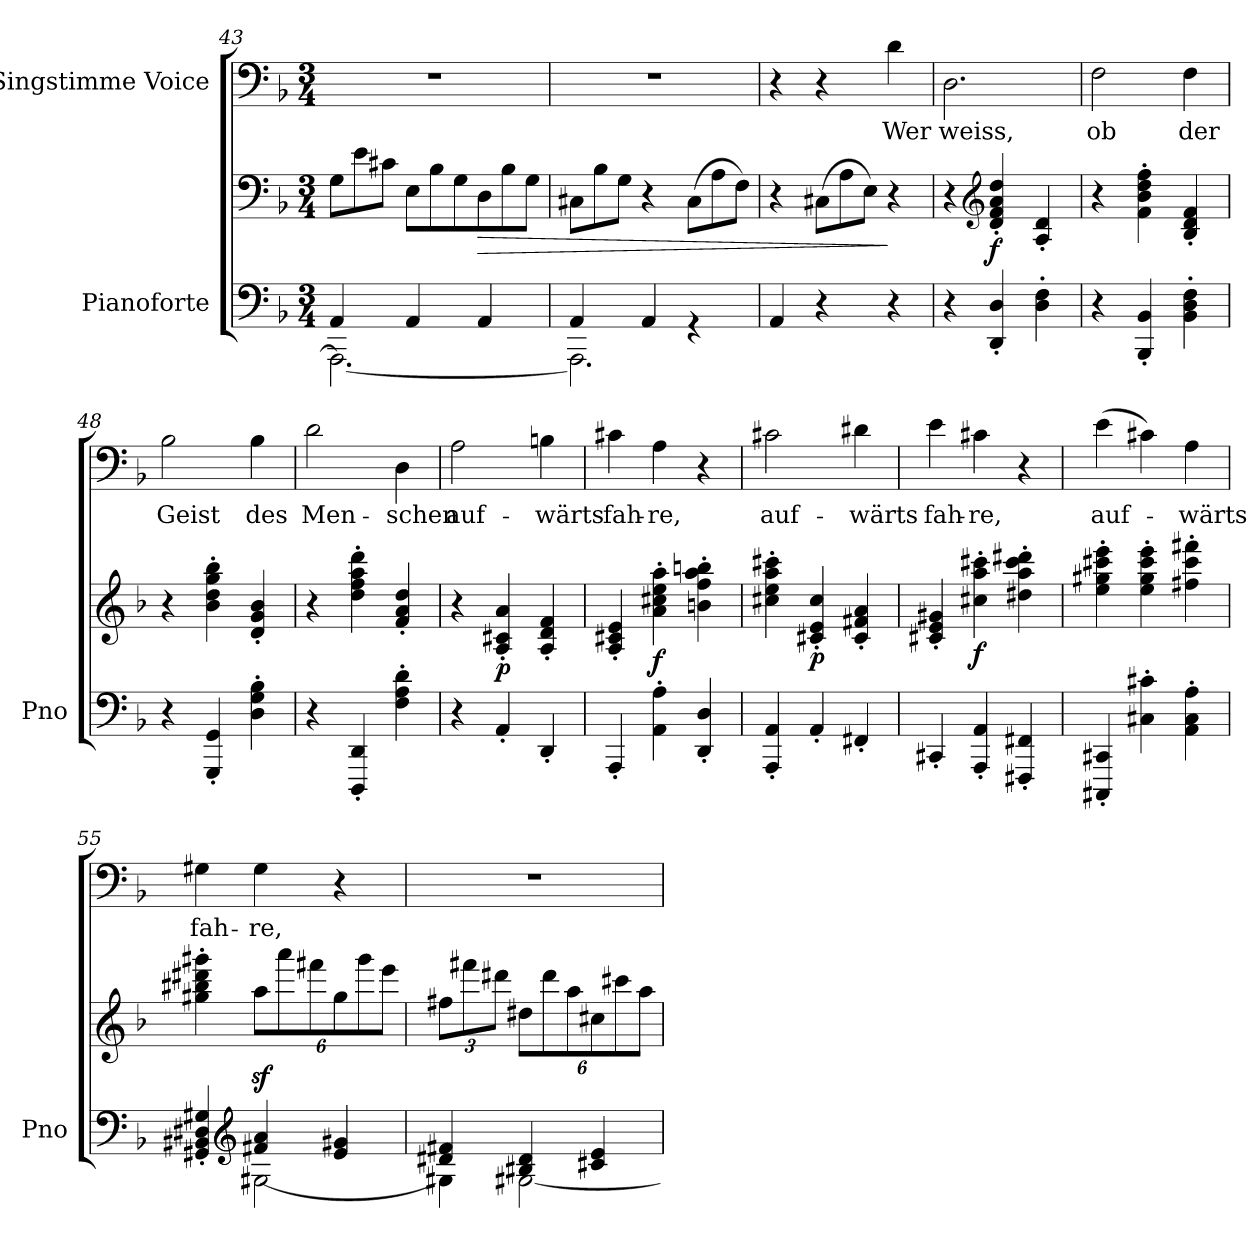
**kern	**kern	**dynam	**kern	**text
*part2	*part2	*part2	*part1	*part1
*staff3	*staff2	*staff2/3	*staff1	*staff1
*I"Pianoforte	*	*	*I"Singstimme Voice	*
*I'Pno	*	*	*	*
*clefF4	*clefF4	*	*clefF4	*
*k[b-]	*k[b-]	*	*k[b-]	*
*M3/4	*M3/4	*	*M3/4	*
*MM178	*MM178	*	*MM178	*
=43	=43	=43	=43	=43
*^	*	*	*	*
*	*	*Xtuplet	*	*	*
4AA/	2.AAA\_	12G\L	.	2.r	.
.	.	12e\	.	.	.
.	.	12c#X\J	.	.	.
4AA/	.	12E\L	.	.	.
.	.	12B-\	.	.	.
.	.	12G\	.	.	.
!	!	!	!LO:HP:b	!	!
4AA/	.	12D\	>	.	.
.	.	12B-\	.	.	.
.	.	12G\J	.	.	.
=44	=44	=44	=44	=44	=44
*	*	*	*	*^	*
4AA/	2.AAA\]	12C#X\L	.	2.r	4ryy	.
.	.	12B-\	.	.	.	.
.	.	12G\J	.	.	.	.
*	*	*	*	*MM172	*	*
4AA/	.	4r	.	.	2ryy	.
4rGG	.	(>12C#\L	.	.	.	.
.	.	12A\	.	.	.	.
.	.	12F\J)	.	.	.	.
*v	*v	*	*	*v	*v	*
!!LO:LB:g=z
=45	=45	=45	=45	=45
*	*	*	*MM164	*
4AA/	4r	.	4r	.
4r	(>12C#X\L	.	4r	.
.	12A\	.	.	.
.	12E\J)	.	.	.
!	!	!	!	!LO:LY:b
4r	4r	]	4d\	Wer
=46	=46	=46	=46	=46
!	!	!	!	!LO:LY:b
4r	4r	.	2.D\	weiss,
*	*clefG2	*	*	*
!	!	!LO:DY:b	!	!
4DD/' 4D/'	4d/' 4f/' 4a/' 4dd/'	f	.	.
4D\' 4F\'	4A/' 4d/'	.	.	.
=47	=47	=47	=47	=47
!	!	!	!	!LO:LY:b
4r	4r	.	2F\	ob
4BBB-/' 4BB-/'	4f\' 4b-\' 4dd\' 4ff\'	.	.	.
!	!	!	!	!LO:LY:b
4BB-\' 4D\' 4F\'	4B-/' 4d/' 4f/'	.	4F\	der
=48	=48	=48	=48	=48
!	!	!	!	!LO:LY:b
4r	4r	.	2B-\	Geist
4GGG/' 4GG/'	4b-\' 4dd\' 4gg\' 4bb-\'	.	.	.
!	!	!	!	!LO:LY:b
4D\' 4G\' 4B-\'	4d/' 4g/' 4b-/'	.	4B-\	des
=49	=49	=49	=49	=49
!	!	!	!	!LO:LY:b
4r	4r	.	2d\	Men-
4DDD/' 4DD/'	4dd\' 4ff\' 4aa\' 4ddd\'	.	.	.
!	!	!	!	!LO:LY:b
4F\' 4A\' 4d\'	4f/' 4a/' 4dd/'	.	4D\	-schen
=50	=50	=50	=50	=50
!	!	!	!	!LO:LY:b
4r	4r	.	2A\	auf-
!	!	!LO:DY:b	!	!
4AA'/	4A/' 4c#X/' 4a/'	p	.	.
!	!	!	!	!LO:LY:b
4DD'/	4A/' 4d/' 4f/'	.	4Bn\	-wärts
=51	=51	=51	=51	=51
!	!	!	!	!LO:LY:b
4AAA'/	4A/' 4c#X/' 4e/'	.	4c#X\	fah-
!	!	!LO:DY:b	!	!LO:LY:b
4AA\' 4A\'	4a\' 4cc#X\' 4ee\' 4aa\'	f	4A\	-re,
4DD/' 4D/'	4bn\' 4ff\' 4aa\' 4bbn\'	.	4r	.
!!LO:PB:g=z
=52	=52	=52	=52	=52
!	!	!	!	!LO:LY:b
4AAA/' 4AA/'	4cc#X\' 4ee\' 4aa\' 4ccc#X\'	.	2c#X\	auf-
!	!	!LO:DY:b	!	!
4AA'/	4c#X/' 4e/' 4cc#/'	p	.	.
!	!	!	!	!LO:LY:b
4FF#X'/	4c#/' 4f#X/' 4a/'	.	4d#X\	-wärts
=53	=53	=53	=53	=53
!	!	!	!	!LO:LY:b
4CC#X'/	4c#X/' 4e/' 4g#X/'	.	4e\	fah-
!	!	!LO:DY:b	!	!LO:LY:b
4AAA/' 4AA/'	4cc#X\' 4aa\' 4ccc#X\'	f	4c#X\	-re,
4FFF#X/' 4FF#X/'	4dd#X\' 4aa\' 4ccc#\' 4ddd#X\'	.	4r	.
=54	=54	=54	=54	=54
!	!	!	!	!LO:LY:b
4CCC#X/' 4CC#X/'	4ee\' 4gg#X\' 4ccc#X\' 4eee\'	.	(>4e\	auf-
4C#X\' 4c#X\'	4ee\' 4gg#\' 4ccc#\' 4eee\'	.	4c#X\)	.
!	!	!	!	!LO:LY:b
4AA\' 4C#\' 4A\'	4ff#X\' 4ccc#\' 4fff#X\'	.	4A\	-wärts
=55	=55	=55	=55	=55
*^	*	*	*	*
!	!	!	!	!	!LO:LY:b
4GG#X/' 4BB#X/' 4D#X/' 4G#X/'	4ryy	4gg#X\' 4bb#X\' 4ddd#X\' 4ggg#X\'	.	4G#X\	fah-
*clefG2	*	*	*	*	*
*	*	*tuplet	*	*	*
*	*	*Xbrackettup	*	*	*
*	*	*	*	*MM176	*
!	!	!	!	!	!LO:LY:b
4f#X/ 4a/	[2G#X\	12aaz<\L	.	4G#\	-re,
.	.	12aaa\	.	.	.
.	.	12fff#X\	.	.	.
4e/ 4g#X/	.	12gg#\	.	4r	.
.	.	12ggg#\	.	.	.
.	.	12eee\J	.	.	.
=56	=56	=56	=56	=56	=56
4d#X/ 4f#X/	4G#X\]	12ff#X\L	.	2.r	.
.	.	12fff#X\	.	.	.
.	.	12ddd#X\J	.	.	.
4B#X/ 4d#/	[2G#X\	12dd#X\L	.	.	.
.	.	12ddd#\	.	.	.
.	.	12aa\	.	.	.
4c#X/ 4e/	.	12cc#X\	.	.	.
.	.	12ccc#X\	.	.	.
.	.	12aa\J	.	.	.
*v	*v	*	*	*	*
=	=	=	=	=
*-	*-	*-	*-	*-
